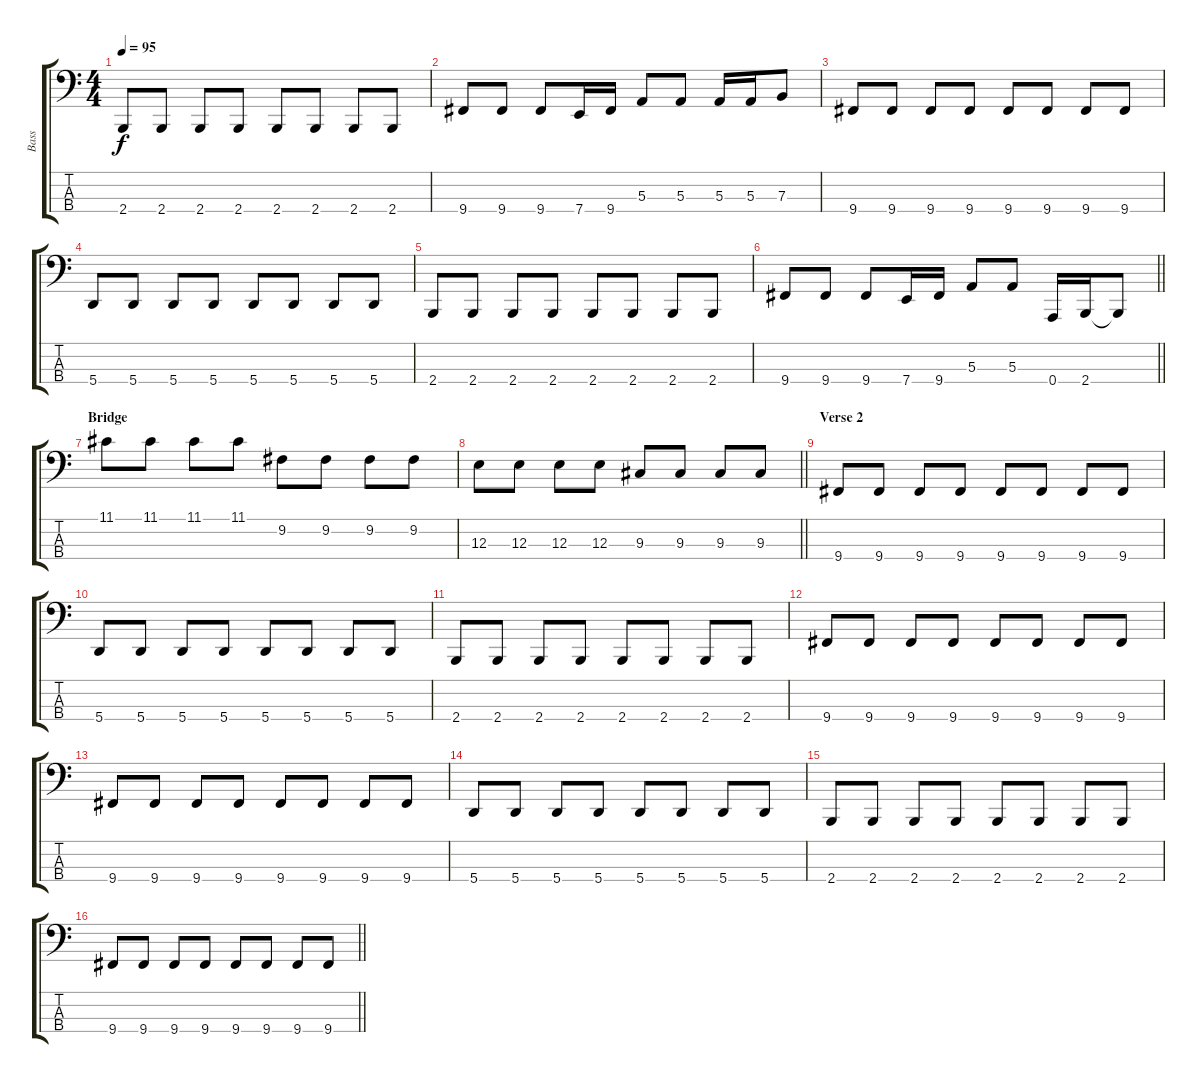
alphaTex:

\track ("Bass" "Bass") {instrument electricbasspick}
\staff {score tabs}
\tuning (D2 A1 E1 A0) {hide}
\ts (4 4)
\tempo 95
\clef f4
\ks c
2.4.8{dy f} 2.4.8 2.4.8 2.4.8 2.4.8 2.4.8 2.4.8 2.4.8 |
9.4.8 9.4.8 9.4.8 7.4.16 9.4.16 5.3.8 5.3.8 5.3.16 5.3.16 7.3.8 |
9.4.8 9.4.8 9.4.8 9.4.8 9.4.8 9.4.8 9.4.8 9.4.8 |
5.4.8 5.4.8 5.4.8 5.4.8 5.4.8 5.4.8 5.4.8 5.4.8 |
2.4.8 2.4.8 2.4.8 2.4.8 2.4.8 2.4.8 2.4.8 2.4.8 |
\barLineRight lightlight
9.4.8 9.4.8 9.4.8 7.4.16 9.4.16 5.3.8 5.3.8 0.4.16 2.4.16 2.4{t}.8 |
\section ("" "Bridge")
11.1.8 11.1.8 11.1.8 11.1.8 9.2.8 9.2.8 9.2.8 9.2.8 |
\barLineRight lightlight
12.3.8 12.3.8 12.3.8 12.3.8 9.3.8 9.3.8 9.3.8 9.3.8 |
\section ("" "Verse 2")
9.4.8 9.4.8 9.4.8 9.4.8 9.4.8 9.4.8 9.4.8 9.4.8 |
5.4.8 5.4.8 5.4.8 5.4.8 5.4.8 5.4.8 5.4.8 5.4.8 |
2.4.8 2.4.8 2.4.8 2.4.8 2.4.8 2.4.8 2.4.8 2.4.8 |
9.4.8 9.4.8 9.4.8 9.4.8 9.4.8 9.4.8 9.4.8 9.4.8 |
9.4.8 9.4.8 9.4.8 9.4.8 9.4.8 9.4.8 9.4.8 9.4.8 |
5.4.8 5.4.8 5.4.8 5.4.8 5.4.8 5.4.8 5.4.8 5.4.8 |
2.4.8 2.4.8 2.4.8 2.4.8 2.4.8 2.4.8 2.4.8 2.4.8 |
\barLineRight lightlight
9.4.8 9.4.8 9.4.8 9.4.8 9.4.8 9.4.8 9.4.8 9.4.8
